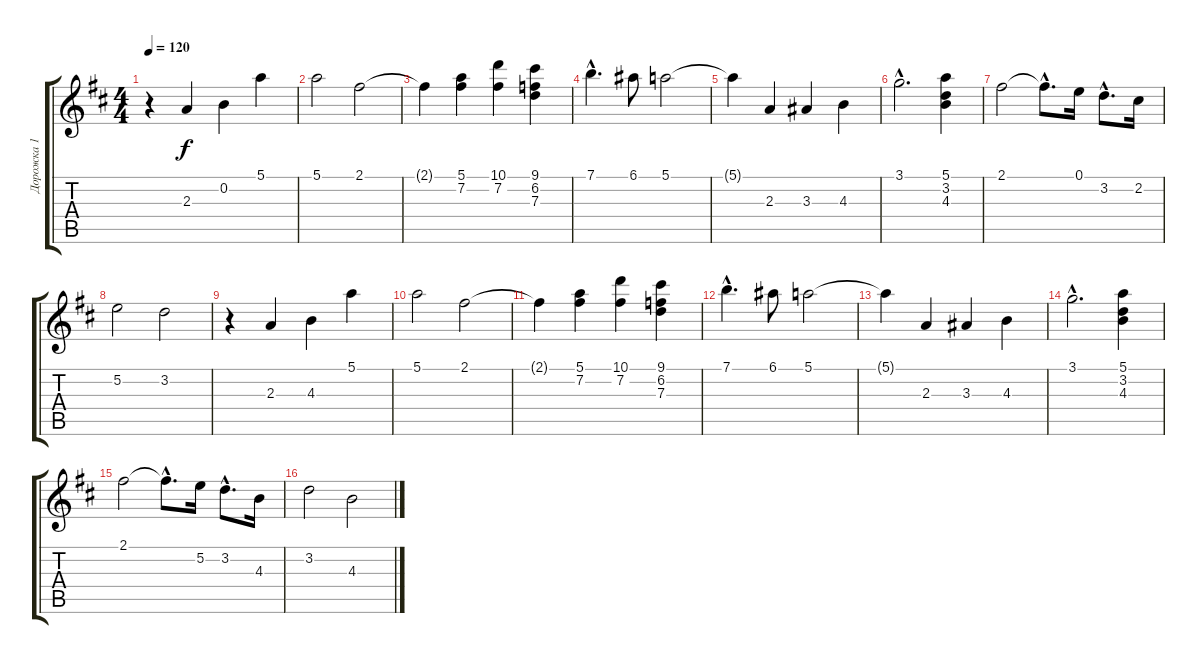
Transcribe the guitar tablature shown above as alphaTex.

\track ("Дорожка 1" "Дорожка 1") {instrument acousticguitarnylon}
\staff {score tabs}
\tuning (E4 B3 G3 D3 A2 E2) {hide}
\ts (4 4)
\tempo 120
\clef g2
\ks d
r.4{dy f instrument acousticguitarnylon} 2.3.4 0.2.4 5.1.4 |
5.1.2 2.1.2 |
2.1{t}.4 (5.1 7.2).4 (10.1 7.2).4 (9.1 6.2 7.3).4 |
7.1{hac}.4{d} 6.1.8 5.1.2 |
5.1{t}.4 2.3.4 3.3.4 4.3.4 |
3.1{hac}.2{d} (5.1 3.2 4.3).4 |
2.1.2 2.1{hac t}.8{d} 0.1.16 3.2{hac}.8{d} 2.2.16 |
5.2.2 3.2.2 |
r.4 2.3.4 4.3.4 5.1.4 |
5.1.2 2.1.2 |
2.1{t}.4 (5.1 7.2).4 (10.1 7.2).4 (9.1 6.2 7.3).4 |
7.1{hac}.4{d} 6.1.8 5.1.2 |
5.1{t}.4 2.3.4 3.3.4 4.3.4 |
3.1{hac}.2{d} (5.1 3.2 4.3).4 |
2.1.2 2.1{hac t}.8{d} 5.2.16 3.2{hac}.8{d} 4.3.16 |
3.2.2 4.3.2
